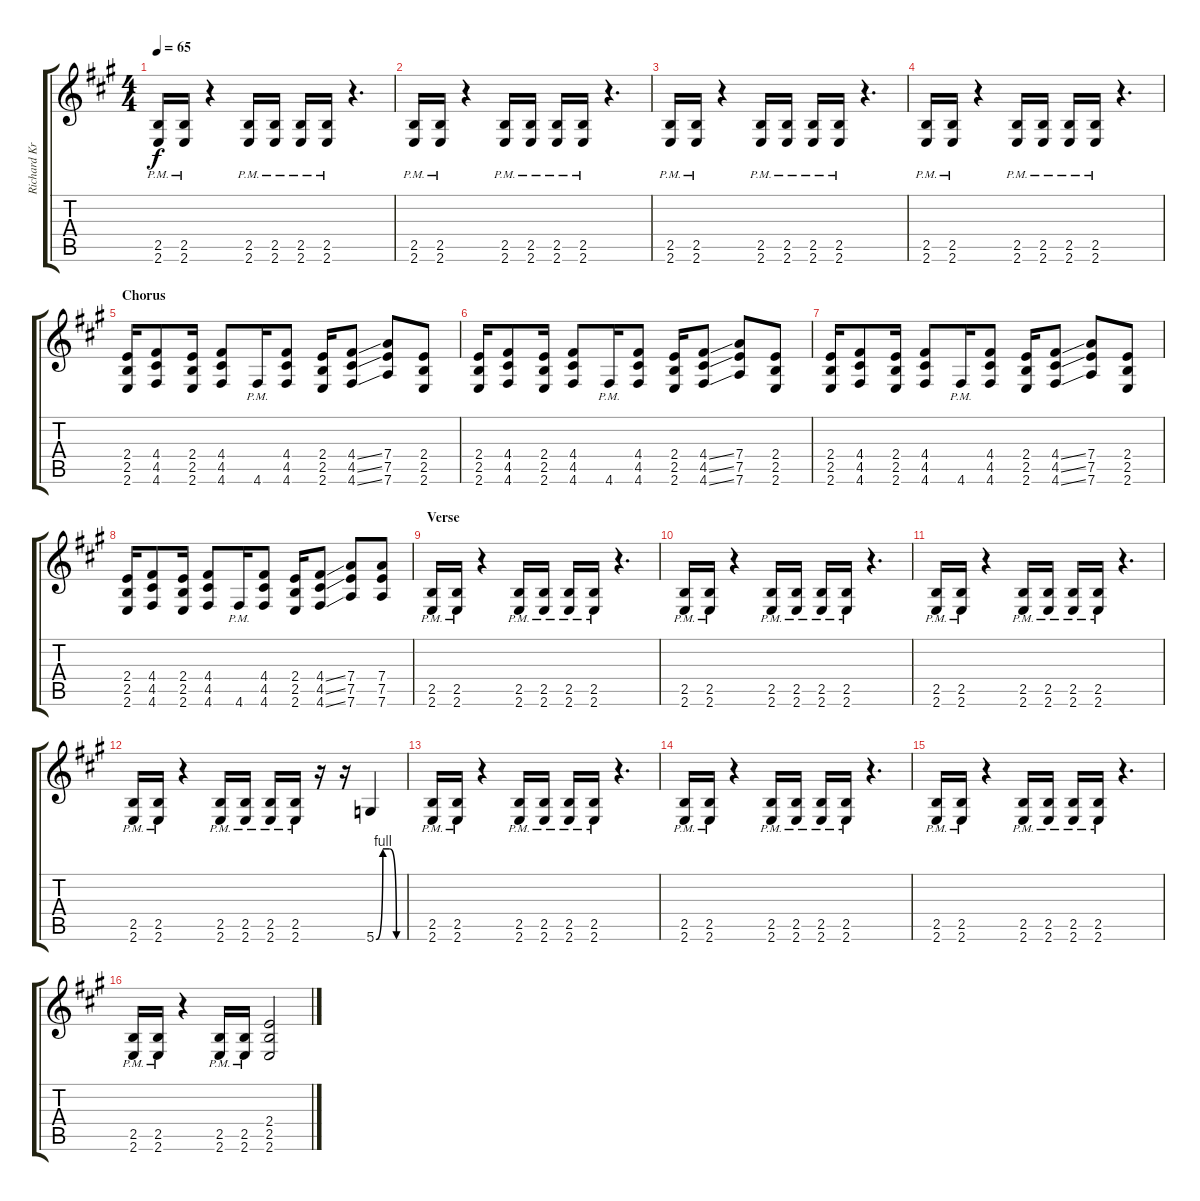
\track ("Richard Kruspe-Bernstein - Guitar I" "Richard Kr") {instrument distortionguitar}
\staff {score tabs}
\tuning (E4 B3 G3 D3 A2 D2) {hide}
\ts (4 4)
\tempo 65
\clef g2
\ks a
(2.5{pm} 2.6{pm}).16{dy f} (2.5{pm} 2.6{pm}).16 r.4 (2.5{pm} 2.6{pm}).16 (2.5{pm} 2.6{pm}).16 (2.5{pm} 2.6{pm}).16 (2.5{pm} 2.6{pm}).16 r.4{d} |
(2.5{pm} 2.6{pm}).16 (2.5{pm} 2.6{pm}).16 r.4 (2.5{pm} 2.6{pm}).16 (2.5{pm} 2.6{pm}).16 (2.5{pm} 2.6{pm}).16 (2.5{pm} 2.6{pm}).16 r.4{d} |
(2.5{pm} 2.6{pm}).16 (2.5{pm} 2.6{pm}).16 r.4 (2.5{pm} 2.6{pm}).16 (2.5{pm} 2.6{pm}).16 (2.5{pm} 2.6{pm}).16 (2.5{pm} 2.6{pm}).16 r.4{d} |
(2.5{pm} 2.6{pm}).16 (2.5{pm} 2.6{pm}).16 r.4 (2.5{pm} 2.6{pm}).16 (2.5{pm} 2.6{pm}).16 (2.5{pm} 2.6{pm}).16 (2.5{pm} 2.6{pm}).16 r.4{d} |
\section ("" "Chorus")
(2.4 2.5 2.6).16 (4.4 4.5 4.6).8 (2.4 2.5 2.6).16 (4.4 4.5 4.6).8 4.6{pm}.16 (4.4 4.5 4.6).8 (2.4 2.5 2.6).16 (4.4{ss} 4.5{ss} 4.6{ss}).8 (7.4 7.5 7.6).8 (2.4 2.5 2.6).8 |
(2.4 2.5 2.6).16 (4.4 4.5 4.6).8 (2.4 2.5 2.6).16 (4.4 4.5 4.6).8 4.6{pm}.16 (4.4 4.5 4.6).8 (2.4 2.5 2.6).16 (4.4{ss} 4.5{ss} 4.6{ss}).8 (7.4 7.5 7.6).8 (2.4 2.5 2.6).8 |
(2.4 2.5 2.6).16 (4.4 4.5 4.6).8 (2.4 2.5 2.6).16 (4.4 4.5 4.6).8 4.6{pm}.16 (4.4 4.5 4.6).8 (2.4 2.5 2.6).16 (4.4{ss} 4.5{ss} 4.6{ss}).8 (7.4 7.5 7.6).8 (2.4 2.5 2.6).8 |
(2.4 2.5 2.6).16 (4.4 4.5 4.6).8 (2.4 2.5 2.6).16 (4.4 4.5 4.6).8 4.6{pm}.16 (4.4 4.5 4.6).8 (2.4 2.5 2.6).16 (4.4{ss} 4.5{ss} 4.6{ss}).8 (7.4 7.5 7.6).8 (7.4 7.5 7.6).8 |
\section ("" "Verse")
(2.5{pm} 2.6{pm}).16 (2.5{pm} 2.6{pm}).16 r.4 (2.5{pm} 2.6{pm}).16 (2.5{pm} 2.6{pm}).16 (2.5{pm} 2.6{pm}).16 (2.5{pm} 2.6{pm}).16 r.4{d} |
(2.5{pm} 2.6{pm}).16 (2.5{pm} 2.6{pm}).16 r.4 (2.5{pm} 2.6{pm}).16 (2.5{pm} 2.6{pm}).16 (2.5{pm} 2.6{pm}).16 (2.5{pm} 2.6{pm}).16 r.4{d} |
(2.5{pm} 2.6{pm}).16 (2.5{pm} 2.6{pm}).16 r.4 (2.5{pm} 2.6{pm}).16 (2.5{pm} 2.6{pm}).16 (2.5{pm} 2.6{pm}).16 (2.5{pm} 2.6{pm}).16 r.4{d} |
(2.5{pm} 2.6{pm}).16 (2.5{pm} 2.6{pm}).16 r.4 (2.5{pm} 2.6{pm}).16 (2.5{pm} 2.6{pm}).16 (2.5{pm} 2.6{pm}).16 (2.5{pm} 2.6{pm}).16 r.16 r.16 5.6{be (custom 0 0 15 4 30 4 45 0 60 0)}.4 |
(2.5{pm} 2.6{pm}).16 (2.5{pm} 2.6{pm}).16 r.4 (2.5{pm} 2.6{pm}).16 (2.5{pm} 2.6{pm}).16 (2.5{pm} 2.6{pm}).16 (2.5{pm} 2.6{pm}).16 r.4{d} |
(2.5{pm} 2.6{pm}).16 (2.5{pm} 2.6{pm}).16 r.4 (2.5{pm} 2.6{pm}).16 (2.5{pm} 2.6{pm}).16 (2.5{pm} 2.6{pm}).16 (2.5{pm} 2.6{pm}).16 r.4{d} |
(2.5{pm} 2.6{pm}).16 (2.5{pm} 2.6{pm}).16 r.4 (2.5{pm} 2.6{pm}).16 (2.5{pm} 2.6{pm}).16 (2.5{pm} 2.6{pm}).16 (2.5{pm} 2.6{pm}).16 r.4{d} |
(2.5{pm} 2.6{pm}).16 (2.5{pm} 2.6{pm}).16 r.4 (2.5{pm} 2.6{pm}).16 (2.5{pm} 2.6{pm}).16 (2.4 2.5 2.6).2
